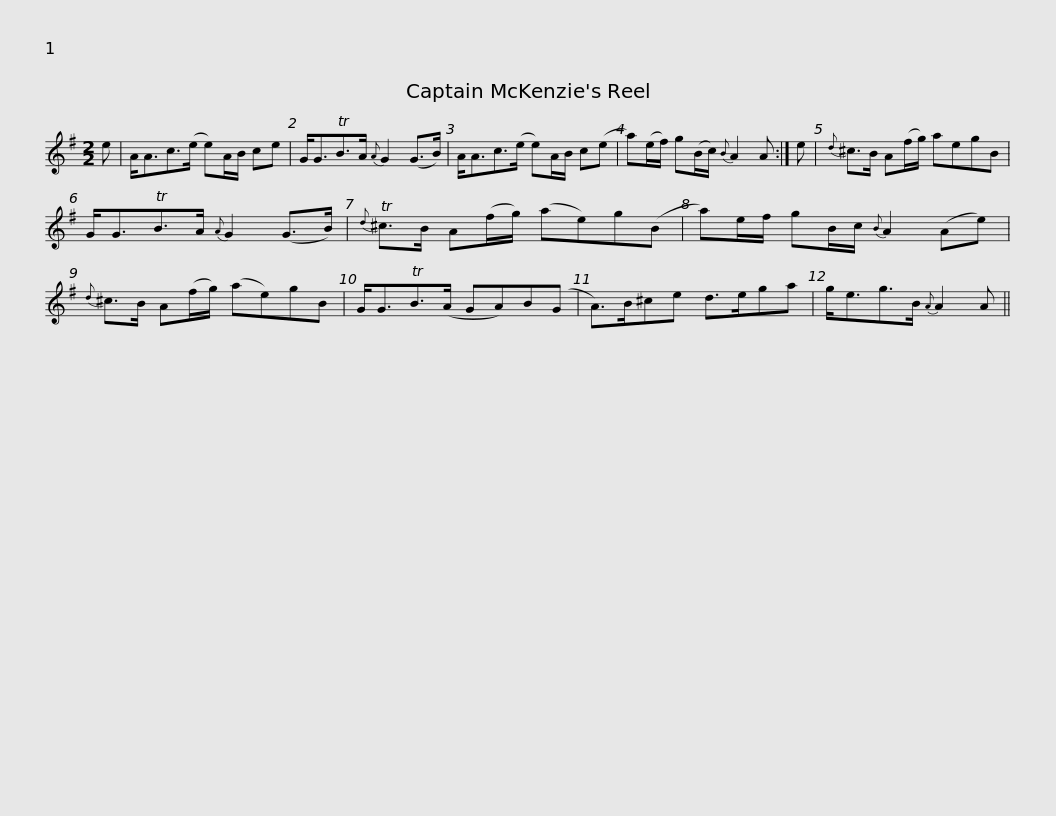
X:1
L:1/8
M:2/2
I:linebreak $
K:G
V:1 treble
V:1
 e | A<Ac>(e e)A/B/ ce | G<GTB>A{A} G2 (G>B) | A<Ac>(e e)A/B/ c(e | a)(e/f/) g(B/c/){B} A2 A :| %5
 e |${d} ^c>B A(f/g/) aegB | G<GTB>A{A} G2 (G>B) |{d} T^c>B A(f/g/) (ae)g(B | a)e/f/ gB/c/{B} A2 (Ae) |$ %10
{d} ^c>B A(f/g/) (ae)gB | G<GTB>(A GA)B(G | A>)B^ce d>ega | g<eg>B{A} A2 A || %14
